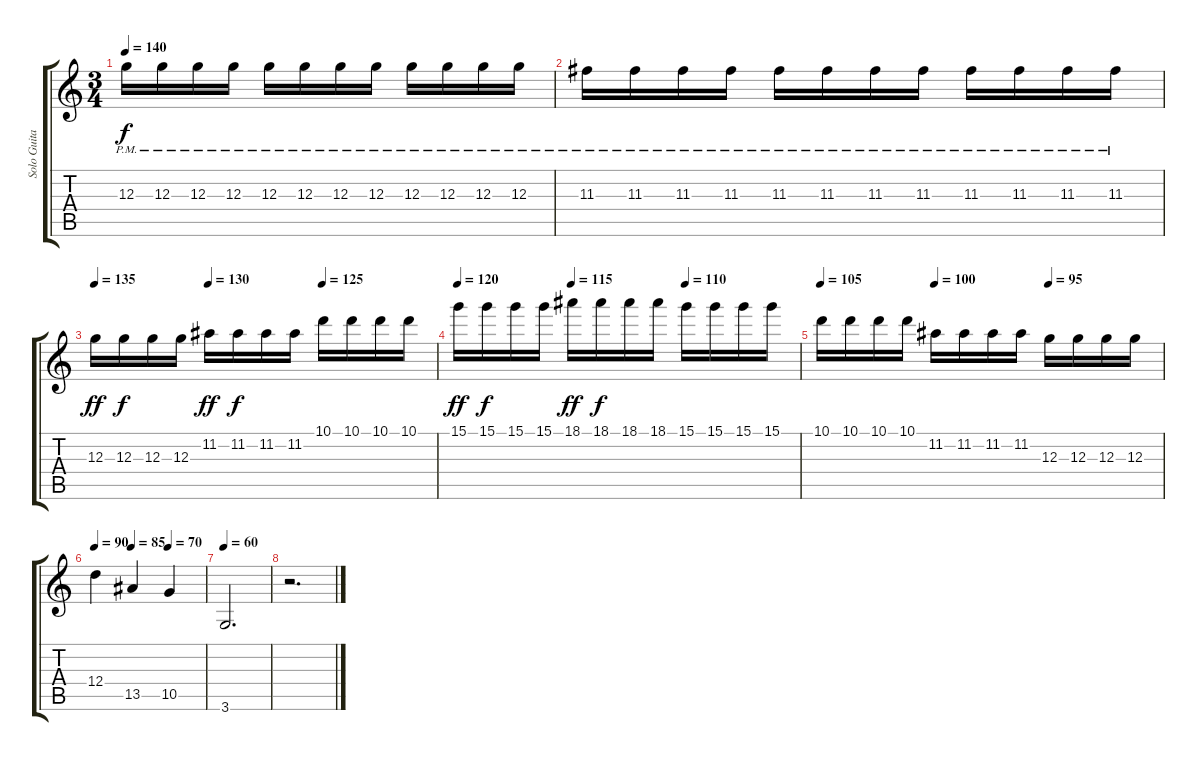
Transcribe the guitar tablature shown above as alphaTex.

\track ("Solo Guitar 1" "Solo Guita") {instrument overdrivenguitar}
\staff {score tabs}
\tuning (E4 B3 G3 D3 A2 E2) {hide}
\ts (3 4)
\tempo 140
\clef g2
\ks c
12.3{pm}.16{dy f} 12.3{pm}.16 12.3{pm}.16 12.3{pm}.16 12.3{pm}.16 12.3{pm}.16 12.3{pm}.16 12.3{pm}.16 12.3{pm}.16 12.3{pm}.16 12.3{pm}.16 12.3{pm}.16 |
11.3{pm}.16 11.3{pm}.16 11.3{pm}.16 11.3{pm}.16 11.3{pm}.16 11.3{pm}.16 11.3{pm}.16 11.3{pm}.16 11.3{pm}.16 11.3{pm}.16 11.3{pm}.16 11.3{pm}.16 |
\tempo 135
\tempo (130 0.3333333333333333)
\tempo (125 0.6666666666666666)
12.3.16{dy ff} 12.3.16{dy f} 12.3.16 12.3.16 11.2.16{dy ff} 11.2.16{dy f} 11.2.16 11.2.16 10.1.16 10.1.16 10.1.16 10.1.16 |
\tempo 120
\tempo (115 0.3333333333333333)
\tempo (110 0.6666666666666666)
15.1.16{dy ff} 15.1.16{dy f} 15.1.16 15.1.16 18.1.16{dy ff} 18.1.16{dy f} 18.1.16 18.1.16 15.1.16 15.1.16 15.1.16 15.1.16 |
\tempo 105
\tempo (100 0.3333333333333333)
\tempo (95 0.6666666666666666)
10.1.16 10.1.16 10.1.16 10.1.16 11.2.16 11.2.16 11.2.16 11.2.16 12.3.16 12.3.16 12.3.16 12.3.16 |
\tempo 90
\tempo (85 0.3333333333333333)
\tempo (70 0.6666666666666666)
12.4.4 13.5.4 10.5.4 |
\tempo 60
3.6.2{d} |
r.2{d}
